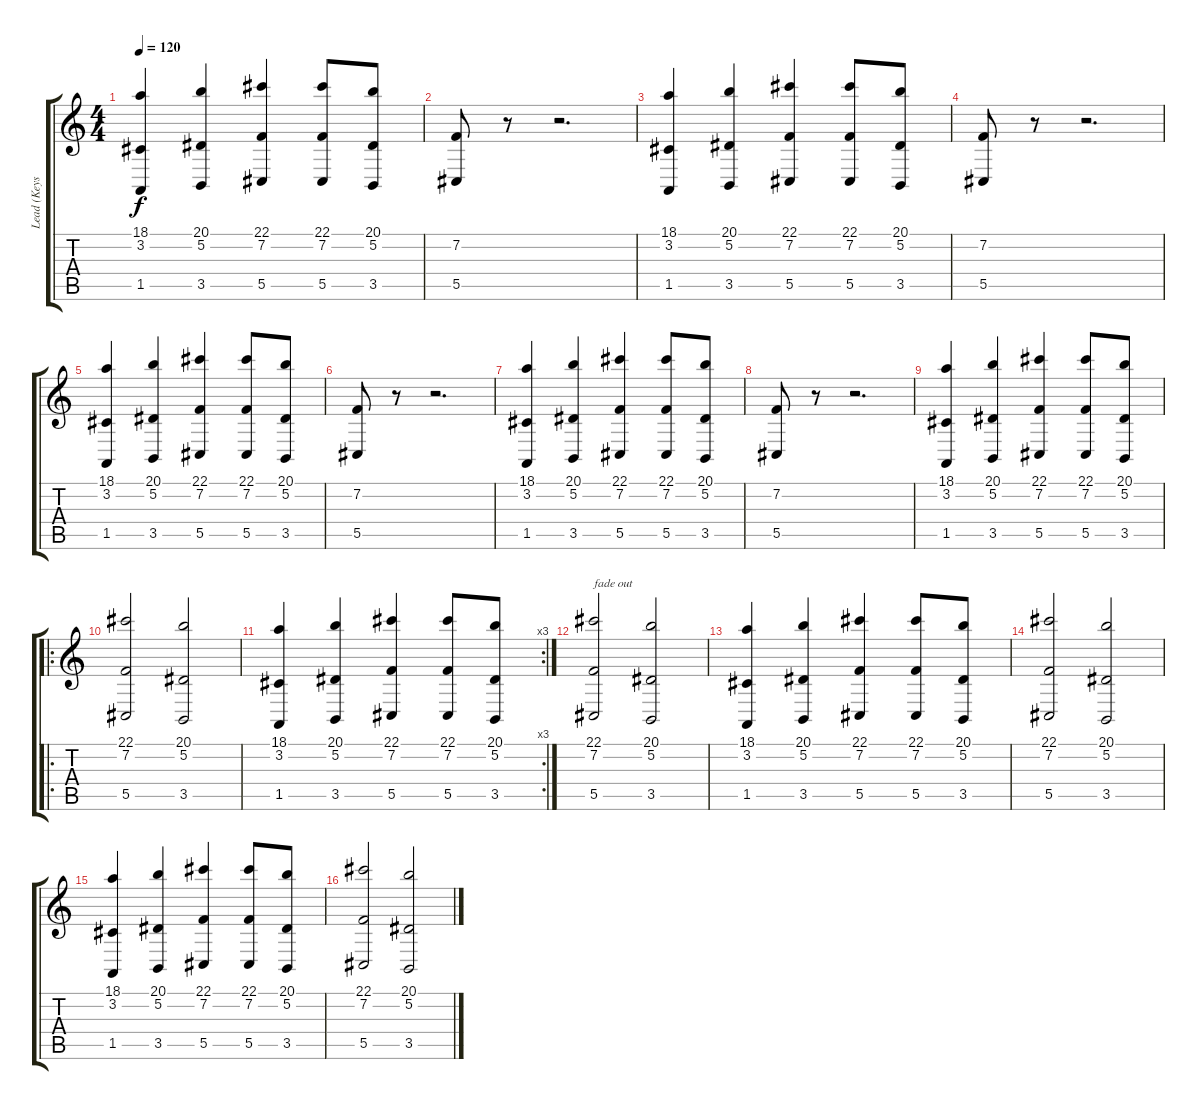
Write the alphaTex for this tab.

\track ("Lead (KeysII)" "Lead (Keys") {instrument electricpiano1}
\staff {score tabs}
\tuning (Eb4 Bb3 Gb3 Db3 Ab2 Eb2) {hide}
\ts (4 4)
\tempo 120
\clef g2
\ks c
(18.1 3.2 1.5).4{dy f} (20.1 5.2 3.5).4 (22.1 7.2 5.5).4 (22.1 7.2 5.5).8 (20.1 5.2 3.5).8 |
(7.2 5.5).8 r.8 r.2{d} |
(18.1 3.2 1.5).4 (20.1 5.2 3.5).4 (22.1 7.2 5.5).4 (22.1 7.2 5.5).8 (20.1 5.2 3.5).8 |
(7.2 5.5).8 r.8 r.2{d} |
(18.1 3.2 1.5).4 (20.1 5.2 3.5).4 (22.1 7.2 5.5).4 (22.1 7.2 5.5).8 (20.1 5.2 3.5).8 |
(7.2 5.5).8 r.8 r.2{d} |
(18.1 3.2 1.5).4 (20.1 5.2 3.5).4 (22.1 7.2 5.5).4 (22.1 7.2 5.5).8 (20.1 5.2 3.5).8 |
(7.2 5.5).8 r.8 r.2{d} |
(18.1 3.2 1.5).4 (20.1 5.2 3.5).4 (22.1 7.2 5.5).4 (22.1 7.2 5.5).8 (20.1 5.2 3.5).8 |
\ro
(22.1 7.2 5.5).2 (20.1 5.2 3.5).2 |
\rc 3
(18.1 3.2 1.5).4 (20.1 5.2 3.5).4 (22.1 7.2 5.5).4 (22.1 7.2 5.5).8 (20.1 5.2 3.5).8 |
(22.1 7.2 5.5).2{txt "fade out" volume 7} (20.1 5.2 3.5).2 |
(18.1 3.2 1.5).4 (20.1 5.2 3.5).4 (22.1 7.2 5.5).4 (22.1 7.2 5.5).8 (20.1 5.2 3.5).8 |
(22.1 7.2 5.5).2 (20.1 5.2 3.5).2 |
(18.1 3.2 1.5).4{volume 0} (20.1 5.2 3.5).4 (22.1 7.2 5.5).4 (22.1 7.2 5.5).8 (20.1 5.2 3.5).8 |
(22.1 7.2 5.5).2 (20.1 5.2 3.5).2
